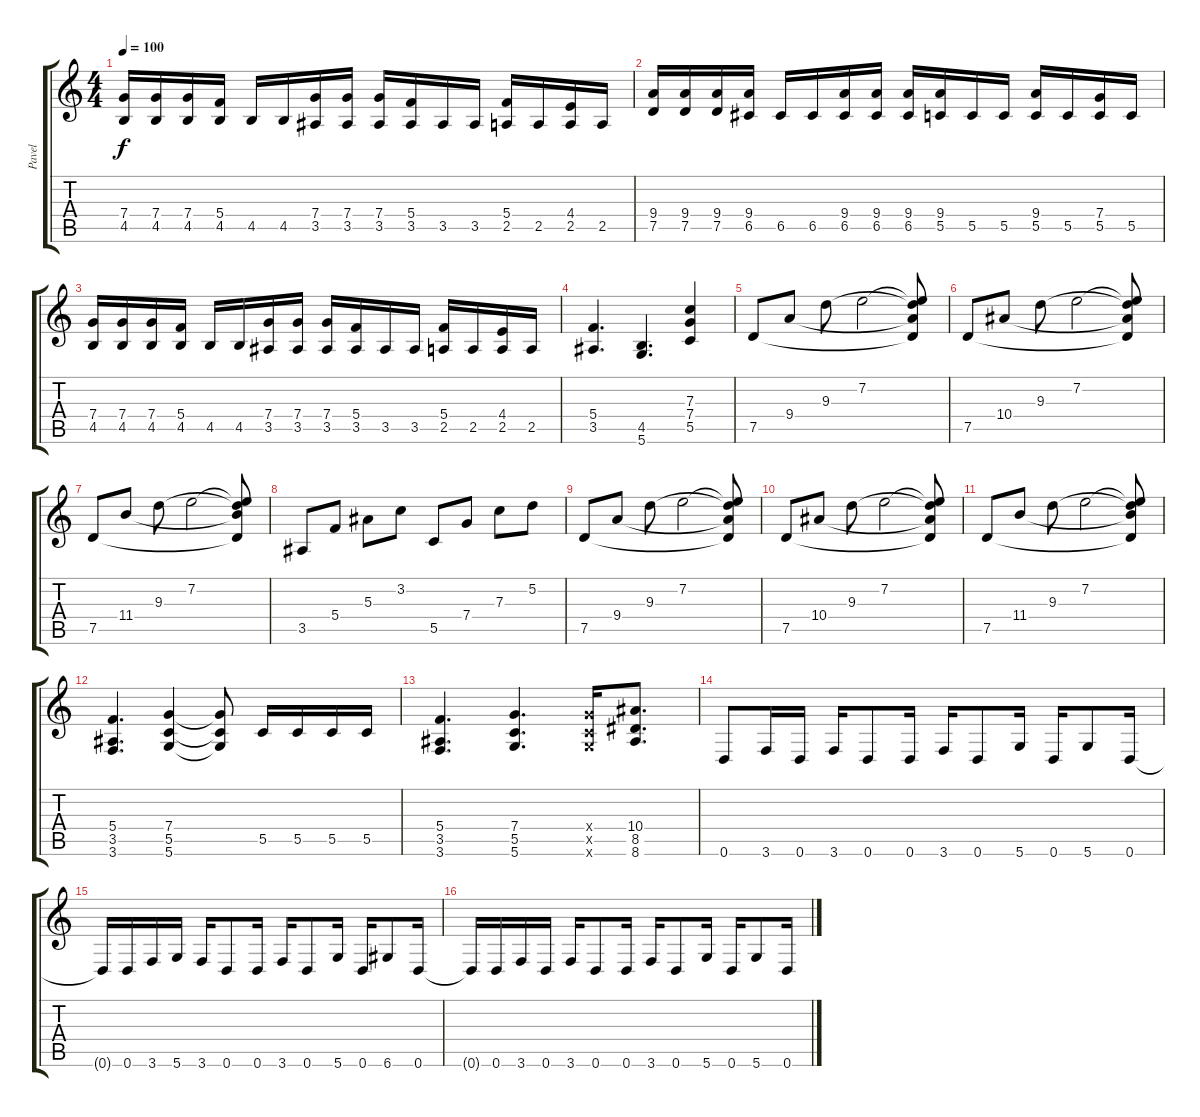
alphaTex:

\track ("Pavel" "Pavel") {instrument overdrivenguitar}
\staff {score tabs}
\tuning (D4 A3 F3 C3 G2 D2) {hide}
\ts (4 4)
\tempo 100
\clef g2
\ks c
(7.4 4.5).16{dy f} (7.4 4.5).16 (7.4 4.5).16 (5.4 4.5).16 4.5.16 4.5.16 (7.4 3.5).16 (7.4 3.5).16 (7.4 3.5).16 (5.4 3.5).16 3.5.16 3.5.16 (5.4 2.5).16 2.5.16 (4.4 2.5).16 2.5.16 |
(9.4 7.5).16 (9.4 7.5).16 (9.4 7.5).16 (9.4 6.5).16 6.5.16 6.5.16 (9.4 6.5).16 (9.4 6.5).16 (9.4 6.5).16 (9.4 5.5).16 5.5.16 5.5.16 (9.4 5.5).16 5.5.16 (7.4 5.5).16 5.5.16 |
(7.4 4.5).16 (7.4 4.5).16 (7.4 4.5).16 (5.4 4.5).16 4.5.16 4.5.16 (7.4 3.5).16 (7.4 3.5).16 (7.4 3.5).16 (5.4 3.5).16 3.5.16 3.5.16 (5.4 2.5).16 2.5.16 (4.4 2.5).16 2.5.16 |
(5.4 3.5).4{d} (4.5 5.6).4{d} (7.3 7.4 5.5).4 |
7.5.8 9.4.8 9.3.8 7.2.2 (7.2{t} 9.3{t} 9.4{t} 7.5{t}).8 |
7.5.8 10.4.8 9.3.8 7.2.2 (7.2{t} 9.3{t} 10.4{t} 7.5{t}).8 |
7.5.8 11.4.8 9.3.8 7.2.2 (7.2{t} 9.3{t} 11.4{t} 7.5{t}).8 |
3.5.8 5.4.8 5.3.8 3.2.8 5.5.8 7.4.8 7.3.8 5.2.8 |
7.5.8 9.4.8 9.3.8 7.2.2 (7.2{t} 9.3{t} 9.4{t} 7.5{t}).8 |
7.5.8 10.4.8 9.3.8 7.2.2 (7.2{t} 9.3{t} 10.4{t} 7.5{t}).8 |
7.5.8 11.4.8 9.3.8 7.2.2 (7.2{t} 9.3{t} 11.4{t} 7.5{t}).8 |
(5.4 3.5 3.6).4{d} (7.4 5.5 5.6).4 (7.4{t} 5.5{t} 5.6{t}).8 5.5.16 5.5.16 5.5.16 5.5.16 |
(5.4 3.5 3.6).4{d} (7.4 5.5 5.6).4{d} (7.4{x} 5.5{x} 5.6{x}).16 (10.4 8.5 8.6).8{d} |
0.6.8 3.6.16 0.6.16 3.6.16 0.6.8 0.6.16 3.6.16 0.6.8 5.6.16 0.6.16 5.6.8 0.6.16 |
0.6{t}.16 0.6.16 3.6.16 5.6.16 3.6.16 0.6.8 0.6.16 3.6.16 0.6.8 5.6.16 0.6.16 6.6.8 0.6.16 |
0.6{t}.16 0.6.16 3.6.16 0.6.16 3.6.16 0.6.8 0.6.16 3.6.16 0.6.8 5.6.16 0.6.16 5.6.8 0.6.16
